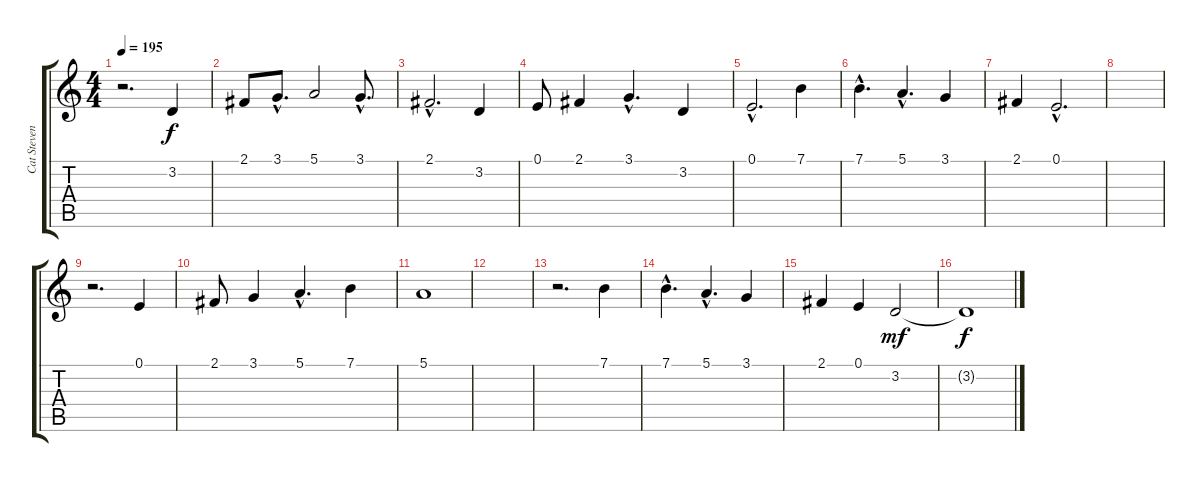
\track ("Cat Stevens,singing" "Cat Steven") {instrument oboe}
\staff {score tabs}
\tuning (E4 B3 G3 D3 A2 E2) {hide}
\ts (4 4)
\tempo 195
\clef g2
\ks c
r.2{d dy f} 3.2.4 |
2.1.8 3.1{hac}.8{d} 5.1.2 3.1{hac}.8{d} |
2.1{hac}.2{d} 3.2.4 |
0.1.8 2.1.4 3.1{hac}.4{d} 3.2.4 |
0.1{hac}.2{d} 7.1.4 |
7.1{hac}.4{d} 5.1{hac}.4{d} 3.1.4 |
2.1.4 0.1{hac}.2{d} |
|
r.2{d} 0.1.4 |
2.1.8 3.1.4 5.1{hac}.4{d} 7.1.4 |
5.1.1 |
|
r.2{d} 7.1.4 |
7.1{hac}.4{d} 5.1{hac}.4{d} 3.1.4 |
2.1.4 0.1.4 3.2.2{dy mf} |
3.2{t}.1{dy f}
